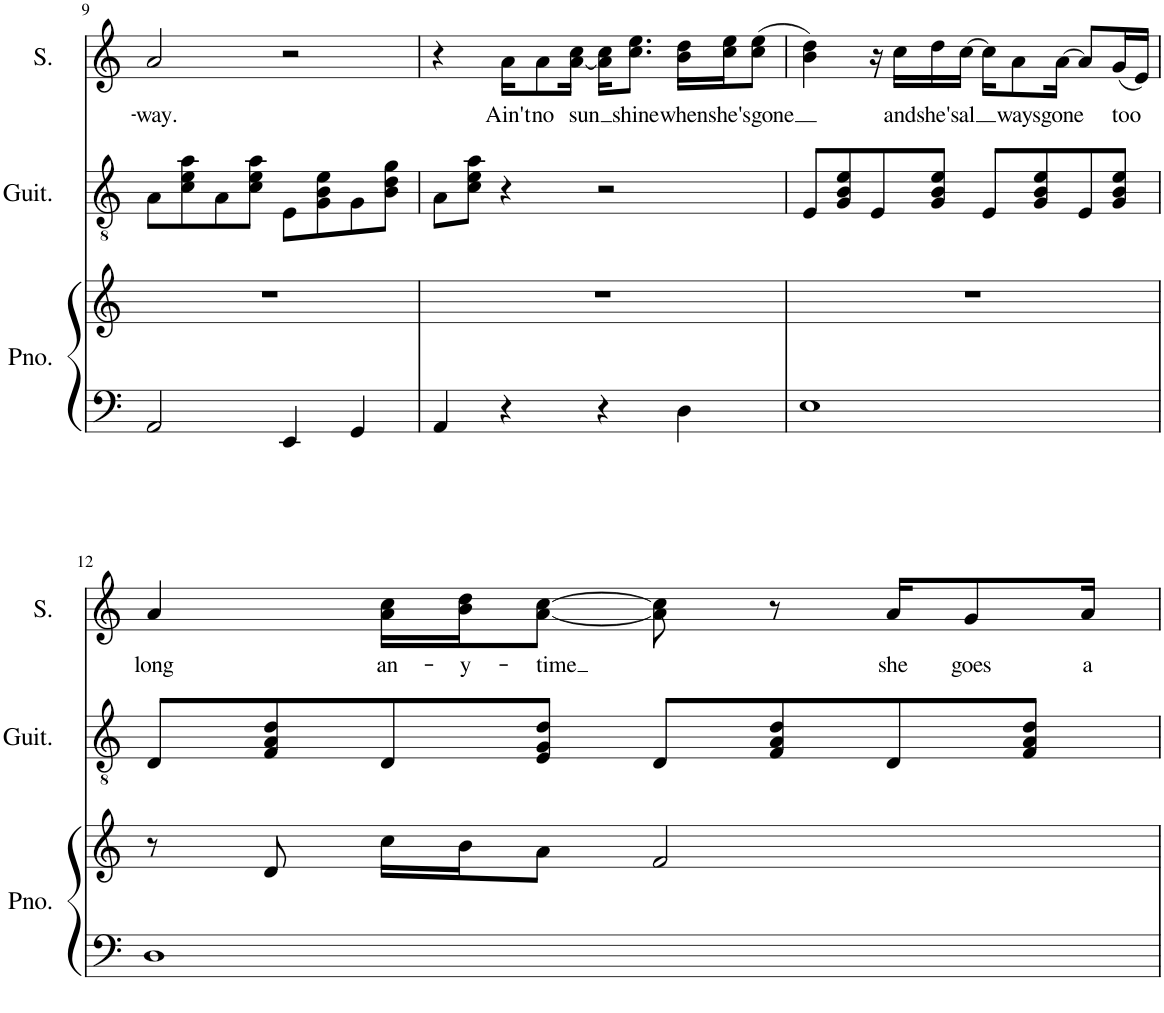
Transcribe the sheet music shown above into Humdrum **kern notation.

**kern	**kern	**kern	**kern	**text
*part3	*part3	*part2	*part1	*part1
*staff4	*staff3	*staff2	*staff1	*staff1
*I"Piano	*	*I"Acoustic Guitar	*I"Soprano	*
*I'Pno.	*	*I'Guit.	*I'S.	*
!!LO:PB:g=z
*clefF4	*clefG2	*clefGv2	*clefG2	*
*k[]	*k[]	*k[]	*k[]	*
*M4/4	*M4/4	*M4/4	*M4/4	*
=9	=9	=9	=9	=9
!	!	!	!	!LO:LY:b
2AA/	1r	8A\L	2a/	-way.
.	.	8c\ 8e\ 8a\	.	.
.	.	8A\	.	.
.	.	8c\ 8e\ 8a\J	.	.
4EE/	.	8E\L	2r	.
.	.	8G\ 8B\ 8e\	.	.
4GG/	.	8G\	.	.
.	.	8B\ 8d\ 8g\J	.	.
=10	=10	=10	=10	=10
4AA/	1r	8A\L	4r	.
.	.	8c\ 8e\ 8a\J	.	.
!	!	!	!	!LO:LY:b
4r	.	4r	16a\KL	Ain't
!	!	!	!	!LO:LY:b
.	.	.	8a\	no
!	!	!	!	!LO:LY:b
.	.	.	[16a\ 16cc\Jk	-sun
4r	.	2r	16a\] 16cc\KL	.
!	!	!	!	!LO:LY:b
.	.	.	8.cc\ 8.ee\J	shine
!	!	!	!	!LO:LY:b
4D\	.	.	16b\ 16dd\LL	when
!	!	!	!	!LO:LY:b
.	.	.	16cc\ 16ee\J	she's
!	!	!	!	!LO:LY:b
.	.	.	(8cc\ 8ee\J	gone
=11	=11	=11	=11	=11
1E	1r	8E/L	4b\ 4dd\)	.
.	.	8G/ 8B/ 8e/	.	.
.	.	8E/	16r	.
!	!	!	!	!LO:LY:b
.	.	.	16cc\LL	and
!	!	!	!	!LO:LY:b
.	.	8G/ 8B/ 8e/J	16dd\	she's
!	!	!	!	!LO:LY:b
.	.	.	[16cc\JJ	-al
.	.	8E/L	16cc\KL]	.
!	!	!	!	!LO:LY:b
.	.	.	8a\	ways
.	.	8G/ 8B/ 8e/	.	.
!	!	!	!	!LO:LY:b
.	.	.	[16a\Jk	gone
.	.	8E/	8a/L]	.
!	!	!	!	!LO:LY:b
.	.	8G/ 8B/ 8e/J	(16g/L	too
.	.	.	16e/JJ)	.
!!LO:LB:g=z
=12	=12	=12	=12	=12
!	!	!	!	!LO:LY:b
1D	8r	8D/L	4a/	long
.	8d/	8F/ 8A/ 8d/	.	.
!	!	!	!	!LO:LY:b
.	16cc\LL	8D/	16a\ 16cc\LL	an-
!	!	!	!	!LO:LY:b
.	16b\J	.	16b\ 16dd\J	-y-
!	!	!	!	!LO:LY:b
.	8a\J	8E/ 8G/ 8d/J	[8a\ [8cc\J	-time
.	2f/	8D/L	8a\] 8cc\]	.
.	.	8F/ 8A/ 8d/	8r	.
!	!	!	!	!LO:LY:b
.	.	8D/	16a/KL	she
!	!	!	!	!LO:LY:b
.	.	.	8g/	goes
.	.	8F/ 8A/ 8d/J	.	.
!	!	!	!	!LO:LY:b
.	.	.	16a/Jk	a
=	=	=	=	=
*-	*-	*-	*-	*-
